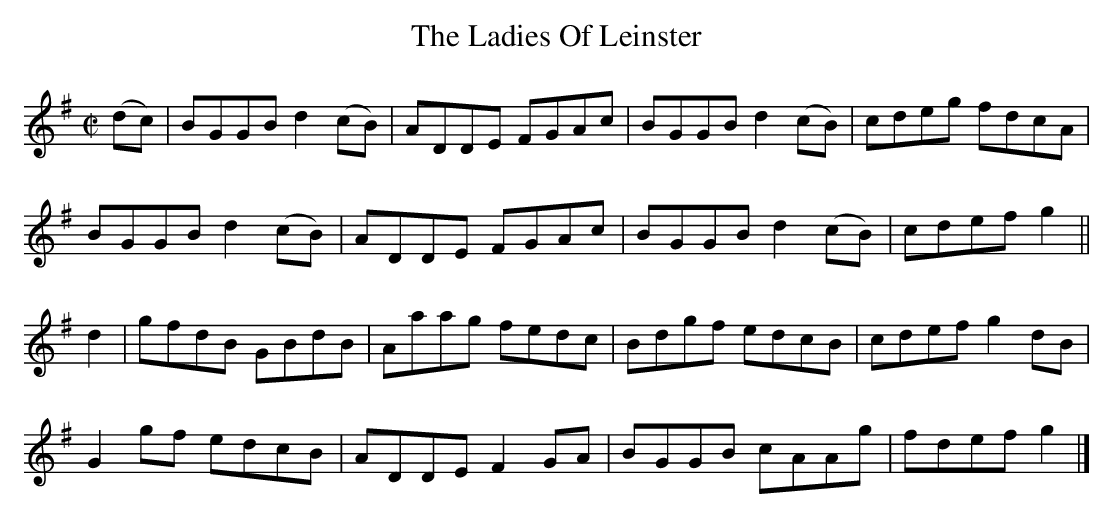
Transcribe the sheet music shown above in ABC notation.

X:1
T: The Ladies Of Leinster
M: C|
L: 1/8
K: G
(dc) | BGGB d2 (cB) | ADDE FGAc  | BGGB d2 (cB) | cdeg fdcA  |
       BGGB d2 (cB) | ADDE FGAc  | BGGB d2 (cB) | cdef g2    ||
 d2  | gfdB  GBdB   | Aaag fedc  | Bdgf   edcB  | cdef g2 dB |
       G2 gf edcB   | ADDE F2 GA | BGGB   cAAg  | fdef g2    |]
